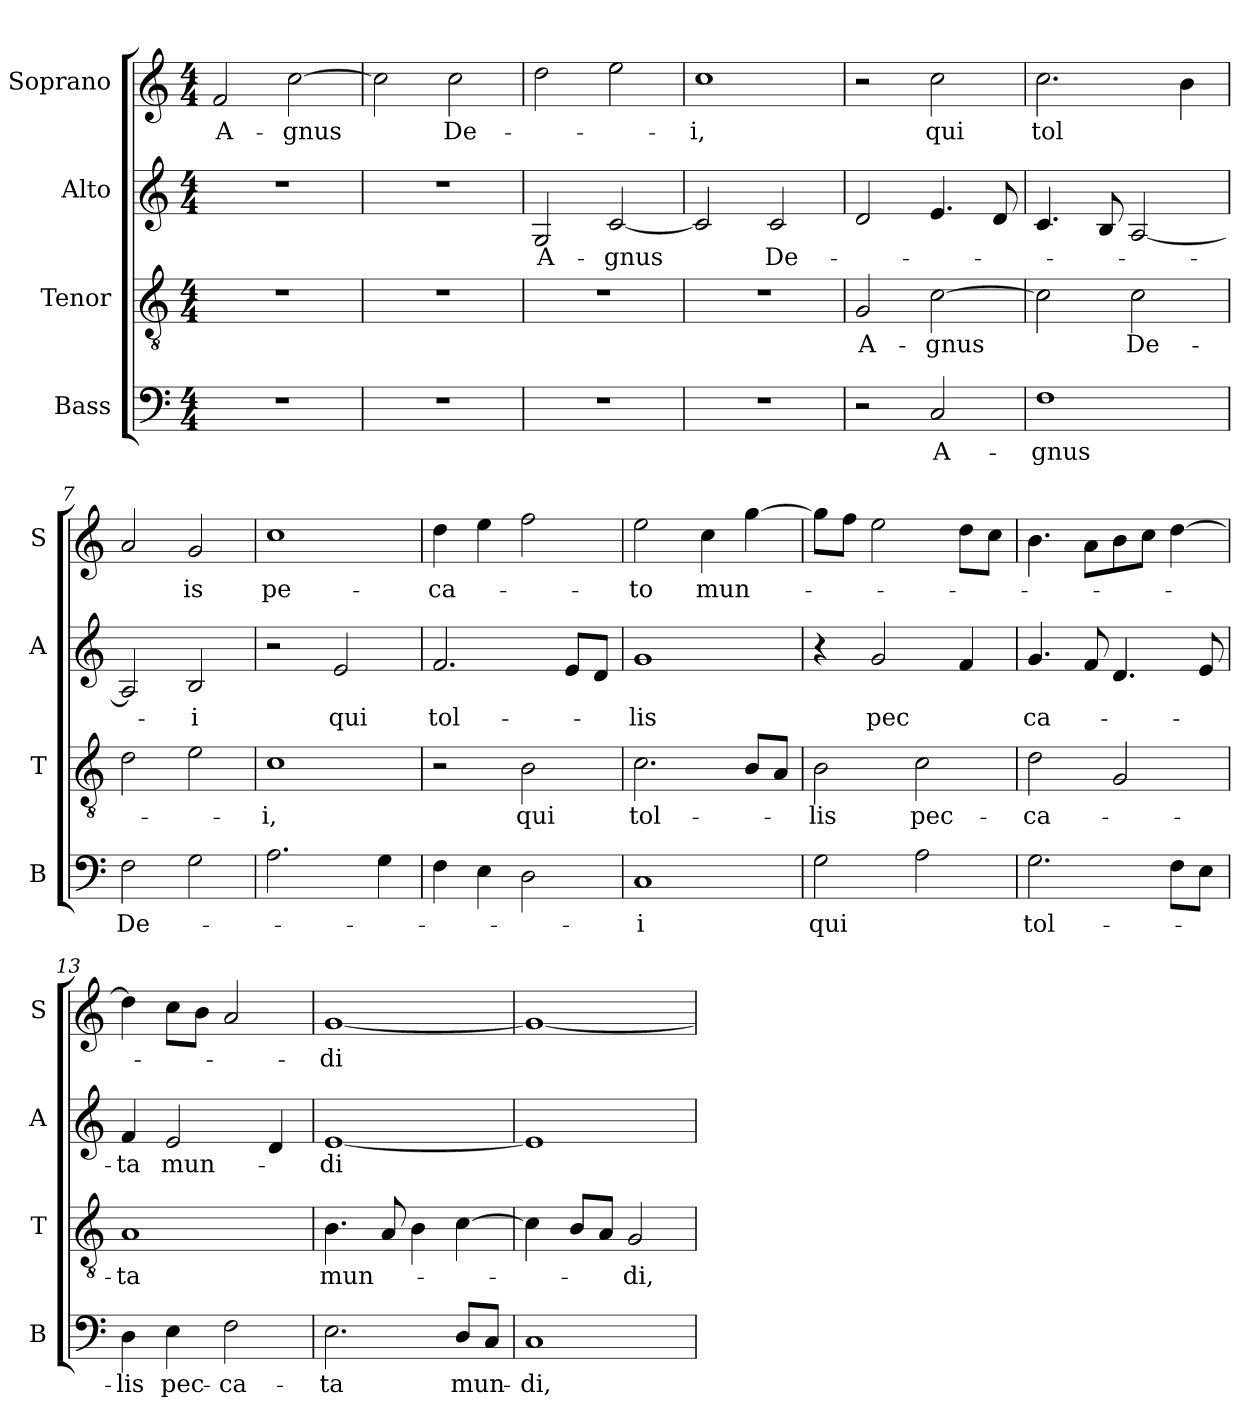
**kern	**text	**kern	**text	**kern	**text	**kern	**text
*part4	*part4	*part3	*part3	*part2	*part2	*part1	*part1
*staff4	*staff4	*staff3	*staff3	*staff2	*staff2	*staff1	*staff1
*I"Bass	*	*I"Tenor	*	*I"Alto	*	*I"Soprano	*
*I'B	*	*I'T	*	*I'A	*	*I'S	*
*clefF4	*	*clefGv2	*	*clefG2	*	*clefG2	*
*k[]	*	*k[]	*	*k[]	*	*k[]	*
*C:	*	*C:	*	*C:	*	*C:	*
*M4/4	*	*M4/4	*	*M4/4	*	*M4/4	*
=1	=1	=1	=1	=1	=1	=1	=1
1r	.	1r	.	1r	.	2f/	A-
.	.	.	.	.	.	[2cc\	-gnus
=2	=2	=2	=2	=2	=2	=2	=2
1r	.	1r	.	1r	.	2cc\]	.
.	.	.	.	.	.	2cc\	De-
=3	=3	=3	=3	=3	=3	=3	=3
1r	.	1r	.	2G/	A-	2dd\	.
.	.	.	.	[2c/	-gnus	2ee\	.
=4	=4	=4	=4	=4	=4	=4	=4
1r	.	1r	.	2c/]	.	1cc	-i,
.	.	.	.	2c/	De-	.	.
=5	=5	=5	=5	=5	=5	=5	=5
2r	.	2G/	A-	2d/	.	2r	.
2C/	A-	[2c\	-gnus	4.e/	.	2cc\	qui
.	.	.	.	8d/	.	.	.
=6	=6	=6	=6	=6	=6	=6	=6
1F	-gnus	2c\]	.	4.c/	.	2.cc\	tol
.	.	.	.	8B/	.	.	.
.	.	2c\	De-	[2A/	.	.	.
.	.	.	.	.	.	4b\	.
!!LO:LB:g=z
=7	=7	=7	=7	=7	=7	=7	=7
2F\	De-	2d\	.	2A/]	.	2a/	.
2G\	.	2e\	.	2B/	-i	2g/	is
=8	=8	=8	=8	=8	=8	=8	=8
2.A\	.	1c	-i,	2r	.	1cc	pe-
.	.	.	.	2e/	qui	.	.
4G\	.	.	.	.	.	.	.
=9	=9	=9	=9	=9	=9	=9	=9
4F\	.	2r	.	2.f/	tol-	4dd\	-ca-
4E\	.	.	.	.	.	4ee\	.
2D\	.	2B\	qui	.	.	2ff\	.
.	.	.	.	8e/L	.	.	.
.	.	.	.	8d/J	.	.	.
=10	=10	=10	=10	=10	=10	=10	=10
1C	-i	2.c\	tol-	1g	-lis	2ee\	-to
.	.	.	.	.	.	4cc\	mun-
.	.	8B/L	.	.	.	[4gg\	.
.	.	8A/J	.	.	.	.	.
=11	=11	=11	=11	=11	=11	=11	=11
2G\	qui	2B\	-lis	4r	.	8gg\L]	.
.	.	.	.	.	.	8ff\J	.
.	.	.	.	2g/	pec	2ee\	.
2A\	.	2c\	pec-	.	.	.	.
.	.	.	.	4f/	.	8dd\L	.
.	.	.	.	.	.	8cc\J	.
=12	=12	=12	=12	=12	=12	=12	=12
2.G\	tol-	2d\	-ca-	4.g/	ca-	4.b\	.
.	.	.	.	8f/	.	8a\L	.
.	.	2G/	.	4.d/	.	8b\	.
.	.	.	.	.	.	8cc\J	.
8F\L	.	.	.	.	.	[4dd\	.
8E\J	.	.	.	8e/	.	.	.
!!LO:PB:g=z
=13	=13	=13	=13	=13	=13	=13	=13
4D\	-lis	1A	-ta	4f/	-ta	4dd\]	.
4E\	pec-	.	.	2e/	mun-	8cc\L	.
.	.	.	.	.	.	8b\J	.
2F\	-ca-	.	.	.	.	2a/	.
.	.	.	.	4d/	.	.	.
=14	=14	=14	=14	=14	=14	=14	=14
2.E\	-ta	4.B\	mun-	[1e	-di	[1g	-di
.	.	8A/	.	.	.	.	.
.	.	4B\	.	.	.	.	.
8D/L	mun-	[4c\	.	.	.	.	.
8C/J	.	.	.	.	.	.	.
=15	=15	=15	=15	=15	=15	=15	=15
1C	-di,	4c\]	.	1e]	.	1g_	.
.	.	8B/L	.	.	.	.	.
.	.	8A/J	.	.	.	.	.
.	.	2G/	-di,	.	.	.	.
=	=	=	=	=	=	=	=
*-	*-	*-	*-	*-	*-	*-	*-
